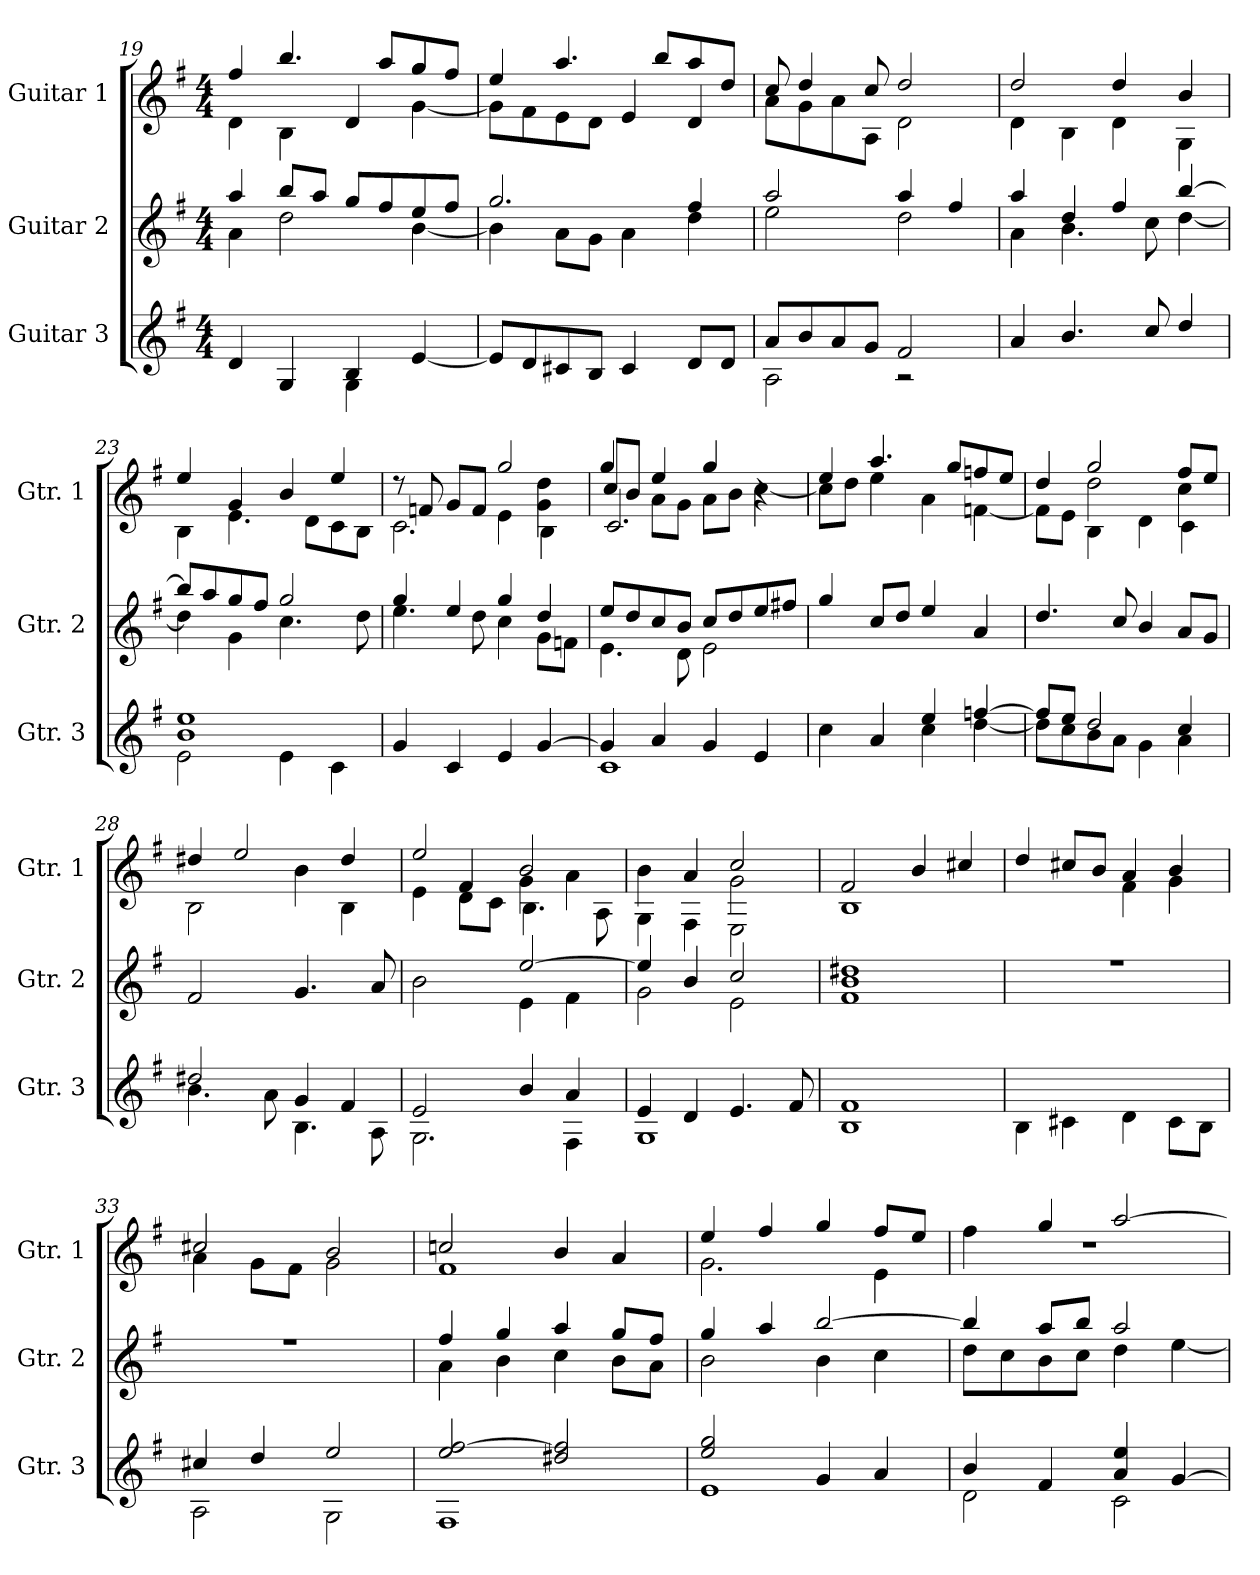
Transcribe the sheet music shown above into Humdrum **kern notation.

**kern	**kern	**kern
*part3	*part2	*part1
*staff3	*staff2	*staff1
*I"Guitar 3	*I"Guitar 2	*I"Guitar 1
*I'Gtr. 3	*I'Gtr. 2	*I'Gtr. 1
!!LO:LB:g=z
*clefG2	*clefG2	*clefG2
*ITrd7c12	*ITrd7c12	*ITrd7c12
*k[f#]	*k[f#]	*k[f#]
*e:	*e:	*e:
*M4/4	*M4/4	*M4/4
=19	=19	=19
*^	*^	*^
*	*	*	*^	*	*^
2ryy	4Di/	4ai/	4Ai\	1ryy	4f#i/	4Di\	2ryy
.	4GGi/	8bi/L	2di\	.	4.bi/	4BBi\	.
.	.	8ai/J	.	.	.	.	.
4BBi/	4GGi\	8gi/L	.	.	.	4Di/	4ryy
.	.	8f#i/	.	.	8ai/L	.	.
4ryy	[4Ei/	8ei/	[4Bi\	.	8gi/	[4Gi\	4gi/
.	.	8f#i/J	.	.	8f#i/J	.	.
*	*	*	*v	*v	*	*	*
=20	=20	=20	=20	=20	=20	=20
*	*	*	*	*	*	*^
8Ei/L]	1ryy	2.gi/	4Bi\]	4ei/	8Gi\L]	2ryy	2ryy
8Di/	.	.	.	.	8F#i\	.	.
8C#Xi/	.	.	8Ai\L	4.ai/	8Ei\	.	.
8BBi/J	.	.	8Gi\J	.	8Di\J	.	.
4C#i/	.	.	4Ai\	.	4Ei/	4ryy	4ryy
.	.	.	.	8bi/L	.	.	.
8Di/L	.	4f#i/	4di\	8ai/	4ryy	4ryy	4Di/
8Di/J	.	.	.	8di/J	.	.	.
*	*	*	*	*	*	*v	*v
=21	=21	=21	=21	=21	=21	=21
8Ai/L	2AAi\	2ai/	2ei\	8ci/	8Ai\L	1ryy
8Bi/	.	.	.	4di/	8Gi\	.
8Ai/	.	.	.	.	8Ai\	.
8Gi/J	.	.	.	8ci/	8AAi\J	.
2F#i/	2r	4ai/	2di\	2di/	2Di\	.
.	.	4f#i/	.	.	.	.
*	*	*	*	*	*v	*v
=22	=22	=22	=22	=22	=22
1ryy	4Ai/	4ai/	4Ai\	2di/	4Di\
.	4.Bi/	4di/	4.Bi\	.	4BBi\
.	.	4f#i/	.	4di/	4Di\
.	8ci/	.	8ci\	.	.
.	4di/	[4bi/	[4di\	4Bi/	4GGi\
=23	=23	=23	=23	=23	=23
1Bi 1ei	2Ei\	8bi/L]	4di\]	4ei/	4BBi\
.	.	8ai/	.	.	.
.	.	8gi/	4Gi\	4Gi/	4.Ei\
.	.	8f#i/J	.	.	.
.	4Ei\	2gi/	4.ci\	4Bi/	.
.	.	.	.	.	8Di\L
.	4Ci\	.	.	4ei/	8Ci\
.	.	.	8di\	.	8BBi\J
=24	=24	=24	=24	=24	=24
*	*	*	*	*^	*^
4Gi/	1ryy	4gi/	4.ei\	2ryy	8r	2ryy	2.Ci\
.	.	.	.	.	8Fni/	.	.
4Ci/	.	4ei/	.	.	8Gi/L	.	.
.	.	.	8di\	.	8Fi/J	.	.
4Ei/	.	4gi/	4ci\	2gi/	4Ei\	2ryy	.
[4Gi/	.	4di/	8Gi\L	.	4Gi\ 4di	.	4BBi\
.	.	.	8Fni\J	.	.	.	.
!!LO:LB:g=z	!!	!!	!!
=25	=25	=25	=25	=25	=25	=25	=25
4Gi/]	1Ci	8ei/L	4.Ei\	4gi/	8ci/L	1ryy	2.Ci/
.	.	8di/	.	.	8Bi/J	.	.
4Ai/	.	8ci/	.	4ei/	8Ai\L	.	.
.	.	8Bi/J	8Di\	.	8Gi\J	.	.
4Gi/	.	8ci/L	2Ei\	4gi/	8Ai\L	.	.
.	.	8di/	.	.	8Bi\J	.	.
4Ei/	.	8ei/	.	4r	[4ci\	.	4Ci\yy
.	.	8f#Xi/J	.	.	.	.	.
*	*	*v	*v	*	*	*	*
*	*	*	*	*	*v	*v
=26	=26	=26	=26	=26	=26
2ryy	4ci\	4gi/	4ei/	8ci\L]	1ryy
.	.	.	.	8di\J	.
.	4Ai/	8ci/L	4.ai/	4ei\	.
.	.	8di/J	.	.	.
4ei/	4ci\	4ei/	.	4Ai\	.
.	.	.	8gi/L	.	.
[4fni/	[4di\	4Ai/	8fni/	[4Fni\	.
.	.	.	8ei/J	.	.
=27	=27	=27	=27	=27	=27
8fni/L]	8di\L]	4.di/	4di/	8Fi\L]	4ryy
8ei/J	8ci\	.	.	8Ei\J	.
2di/	8Bi\	.	2gi/	2di\	4BBi\
.	8Ai\J	8ci/	.	.	.
.	4Gi\	4Bi/	.	.	4Di\
4ci/	4Ai\	8Ai/L	8f#i/L	4ci\	4Ci\
.	.	8Gi/J	8ei/J	.	.
=28	=28	=28	=28	=28	=28
*	*	*^	*	*	*
2d#Xi/	4.Bi\	2F#i/	1ryy	4d#Xi/	2BBi\	1ryy
.	.	.	.	2ei/	.	.
.	8Ai\	.	.	.	.	.
4Gi/	4.BBi\	4.Gi/	.	.	4Bi\	.
4F#i/	.	.	.	4d#i/	4BBi\	.
.	8AAi\	8Ai/	.	.	.	.
=29	=29	=29	=29	=29	=29	=29
2Ei/	2.GGi\	2Bi\	2ryy	2ei/	4Ei\	4ryy
.	.	.	.	.	4F#i/	8Di\L
.	.	.	.	.	.	8Ci\J
4Bi/	.	[2ei/	4Ei\	2Bi/	4Gi\	4.BBi\
4Ai/	4FF#i\	.	4F#i\	.	4Ai\	.
.	.	.	.	.	.	8AAi\
=30	=30	=30	=30	=30	=30	=30
4Ei/	1GGi	4ei/]	2Gi\	4Bi\	4ryy	4GGi\
4Di/	.	4Bi/	.	4Ai/	4ryy	4FF#i\
4.Ei/	.	2ci/	2Ei\	2ci/	2Gi\	2EEi\
8F#i/	.	.	.	.	.	.
!!LO:PB:g=z	!!	!!
=31	=31	=31	=31	=31	=31	=31
1F#i	1BBi	1Bi 1d#Xi	1F#i	2F#i/	1ryy	1BBi
.	.	.	.	4Bi/	.	.
.	.	.	.	4c#Xi/	.	.
*	*	*	*	*	*v	*v
=32	=32	=32	=32	=32	=32
4BBi\	1ryy	1r	1ryy	4di/	2ryy
4C#Xi\	.	.	.	8c#Xi/L	.
.	.	.	.	8Bi/J	.
4Di\	.	.	.	4Ai/	4F#i\
8C#i\L	.	.	.	4Bi/	4Gi\
8BBi\J	.	.	.	.	.
=33	=33	=33	=33	=33	=33
4c#Xi/	2AAi\	1r	1ryy	2c#Xi/	4Ai\
4di/	.	.	.	.	8Gi\L
.	.	.	.	.	8F#i\J
2ei/	2GGi\	.	.	2Bi/	2Gi\
=34	=34	=34	=34	=34	=34
2ei/ [2f#i	1FF#i	4f#i/	4Ai\	2cni/	1F#i
.	.	4gi/	4Bi\	.	.
2d#Xi/ 2f#i]	.	4ai/	4ci\	4Bi/	.
.	.	8gi/L	8Bi\L	4Ai/	.
.	.	8f#i/J	8Ai\J	.	.
=35	=35	=35	=35	=35	=35
*	*	*	*	*	*^
2ei/ 2gi	1Ei	4gi/	2Bi\	4ei/	2.Gi\	2.ryy
.	.	4ai/	.	4f#i/	.	.
4Gi/	.	[2bi/	4Bi\	4gi/	.	.
4Ai/	.	.	4ci\	8f#i/L	4Ei\	4ryy
.	.	.	.	8ei/J	.	.
=36	=36	=36	=36	=36	=36	=36
4Bi/	2Di\	4bi/]	8di\L	4f#i\	1ryy	1r
.	.	.	8ci\	.	.	.
4F#i/	.	8ai/L	8Bi\	4gi/	.	.
.	.	8bi/J	8ci\J	.	.	.
4Ai/ 4ei	2Ci\	2ai/	4di\	[2ai/	.	.
[4Gi/	.	.	[4ei\	.	.	.
*v	*v	*	*	*v	*v	*v
*	*v	*v	*
=	=	=
*-	*-	*-
